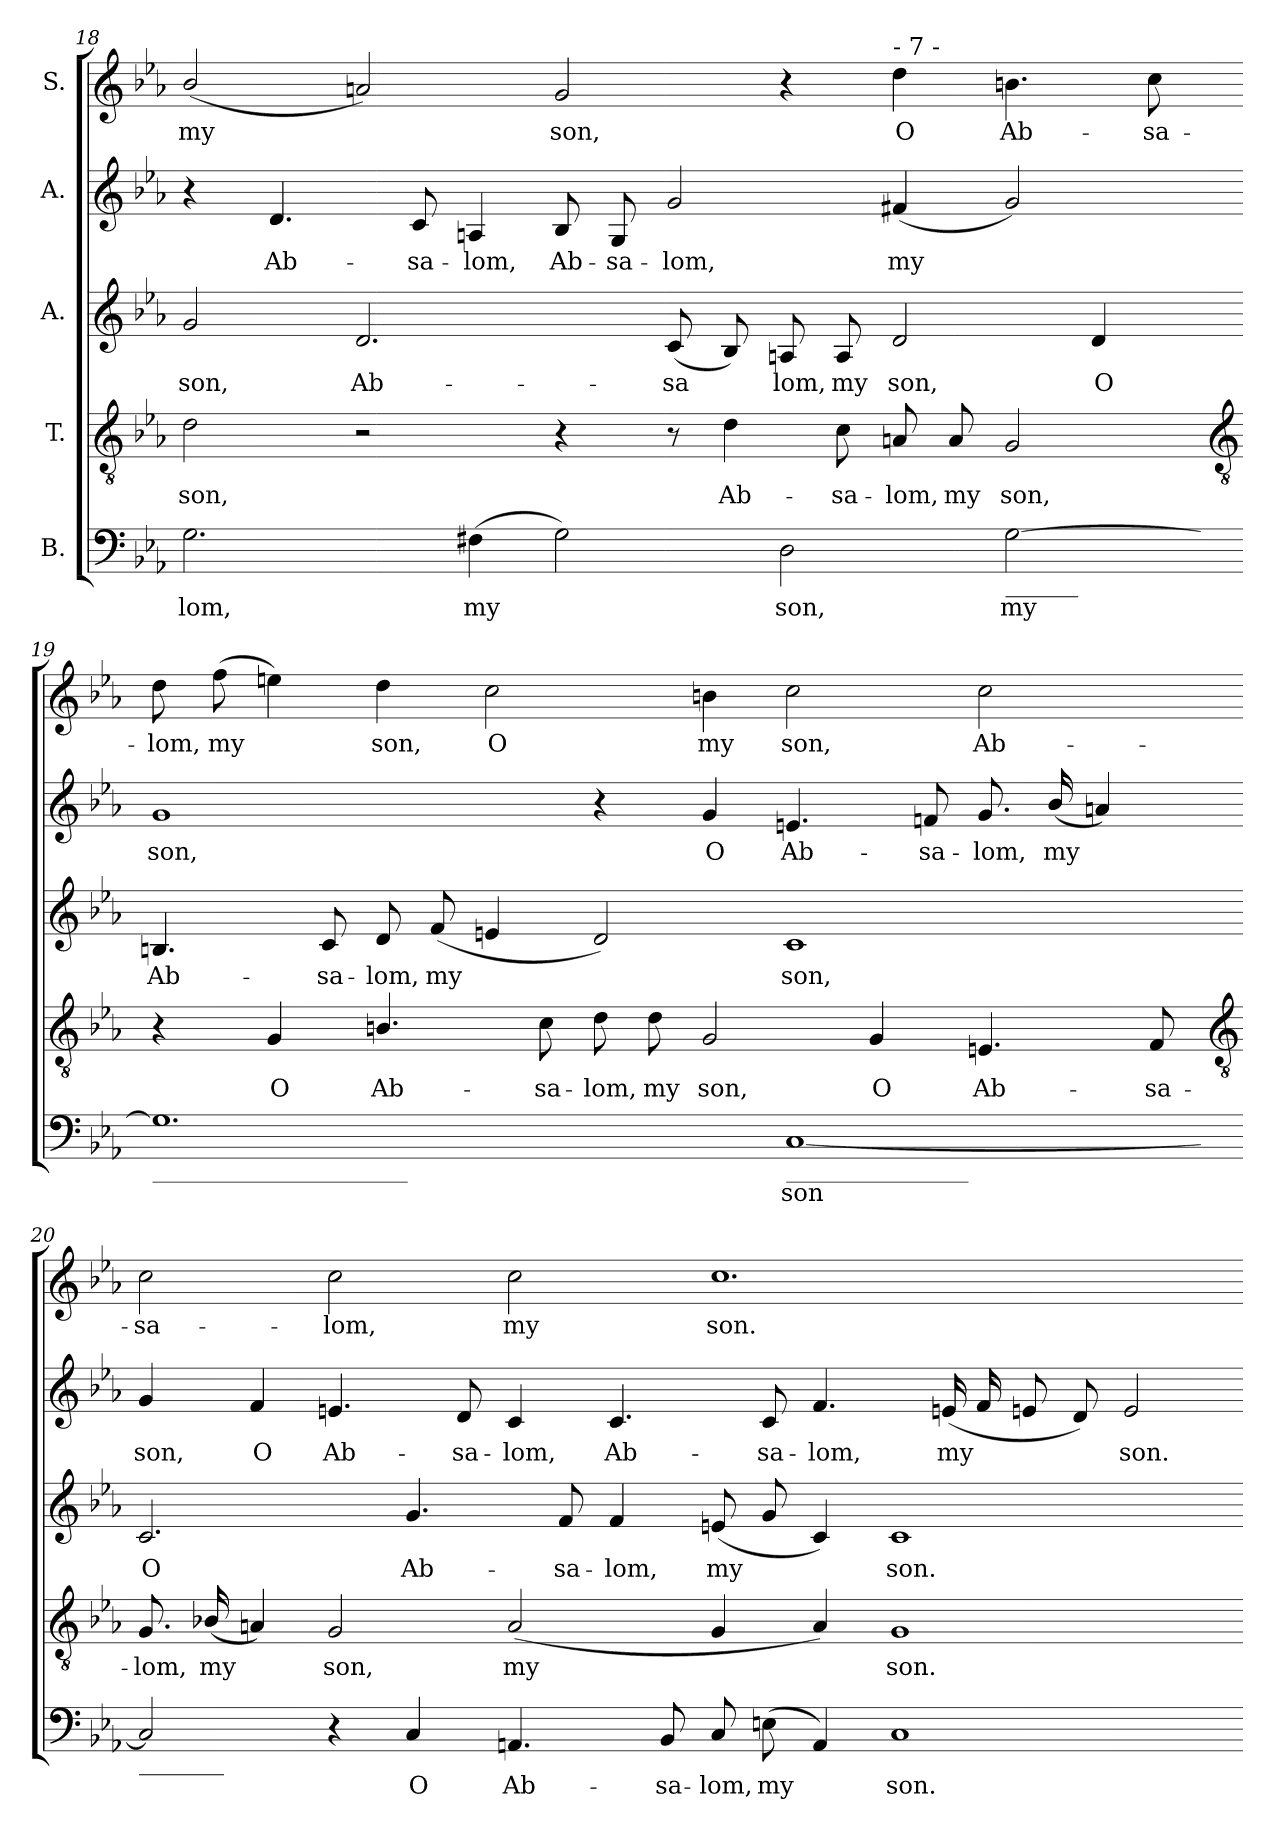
**kern	**text	**kern	**text	**kern	**text	**kern	**text	**kern	**text
*part5	*part5	*part4	*part4	*part3	*part3	*part2	*part2	*part1	*part1
*staff5	*staff5	*staff4	*staff4	*staff3	*staff3	*staff2	*staff2	*staff1	*staff1
*I"B.	*	*I"T.	*	*I"A.	*	*I"A.	*	*I"S.	*
!!LO:LB:g=z
*clefF4	*	*clefGv2	*	*clefG2	*	*clefG2	*	*clefG2	*
*k[b-e-a-]	*	*k[b-e-a-]	*	*k[b-e-a-]	*	*k[b-e-a-]	*	*k[b-e-a-]	*
*E-:	*	*E-:	*	*E-:	*	*E-:	*	*E-:	*
=18	=18	=18	=18	=18	=18	=18	=18	=18	=18
!	!LO:LY:b	!	!LO:LY:b	!	!LO:LY:b	!	!	!	!LO:LY:b
2.G	-lom,	2d	son,	2g	son,	4r	.	(<2b-/	my
!	!	!	!	!	!	!	!LO:LY:b	!	!
.	.	.	.	.	.	4.d	Ab-	.	.
!	!	!	!	!	!LO:LY:b	!	!	!	!
.	.	2r	.	2.d	Ab-	.	.	2an)	.
!	!	!	!	!	!	!	!LO:LY:b	!	!
.	.	.	.	.	.	8c	-sa-	.	.
!	!LO:LY:b	!	!	!	!	!	!LO:LY:b	!	!
(>4F#X	my	.	.	.	.	4An	-lom,	.	.
!	!	!	!	!	!	!	!LO:LY:b	!	!LO:LY:b
2G)	.	4r	.	.	.	8B-	Ab-	2g	son,
!	!	!	!	!	!	!	!LO:LY:b	!	!
.	.	.	.	.	.	8G	-sa-	.	.
!	!	!	!	!	!LO:LY:b	!	!LO:LY:b	!	!
.	.	8r	.	(<8c	-sa	2g	-lom,	.	.
!	!	!	!LO:LY:b	!	!	!	!	!	!
.	.	4d	Ab-	8B-)	.	.	.	.	.
!	!LO:LY:b	!	!	!	!LO:LY:b	!	!	!	!
2D	son,	.	.	8An	lom,	.	.	4r	.
!	!	!	!LO:LY:b	!	!LO:LY:b	!	!	!	!
.	.	8c	-sa-	8A	my	.	.	.	.
!	!	!	!	!	!	!	!	!LO:TX:a:t=- 7 -	!
!	!	!	!LO:LY:b	!	!LO:LY:b	!	!LO:LY:b	!	!LO:LY:b
.	.	8An/	-lom,	2d	son,	(<4f#X	my	4dd	O
!	!	!	!LO:LY:b	!	!	!	!	!	!
.	.	8A/	my	.	.	.	.	.	.
!LO:TX:b:t=______	!	!	!	!	!	!	!	!	!
!	!LO:LY:b	!	!LO:LY:b	!	!	!	!	!	!LO:LY:b
[2G	my	2G/	son,	.	.	2g)	.	4.bn	Ab-
!	!	!	!	!	!LO:LY:b	!	!	!	!
.	.	.	.	4d	O	.	.	.	.
!	!	!	!	!	!	!	!	!	!LO:LY:b
.	.	.	.	.	.	.	.	8cc	-sa-
!!LO:LB:g=z
=19-	=19-	=19-	=19-	=19-	=19-	=19-	=19-	=19-	=19-
*	*	*clefGv2	*	*	*	*	*	*	*
!LO:TX:b:t=_____________________	!	!	!	!	!	!	!	!	!
!	!	!	!	!	!LO:LY:b	!	!LO:LY:b	!	!LO:LY:b
1.G]	.	4r	.	4.Bn	Ab-	1g	son,	8dd	-lom,
!	!	!	!	!	!	!	!	!	!LO:LY:b
.	.	.	.	.	.	.	.	(>8ff	my
!	!	!	!LO:LY:b	!	!	!	!	!	!
.	.	4G/	O	.	.	.	.	4een)	.
!	!	!	!	!	!LO:LY:b	!	!	!	!
.	.	.	.	8c	-sa-	.	.	.	.
!	!	!	!LO:LY:b	!	!LO:LY:b	!	!	!	!LO:LY:b
.	.	4.Bn/	Ab-	8d	-lom,	.	.	4dd	son,
!	!	!	!	!	!LO:LY:b	!	!	!	!
.	.	.	.	(<8f	my	.	.	.	.
!	!	!	!	!	!	!	!	!	!LO:LY:b
.	.	.	.	4en	.	.	.	2cc	O
!	!	!	!LO:LY:b	!	!	!	!	!	!
.	.	8c	-sa-	.	.	.	.	.	.
!	!	!	!LO:LY:b	!	!	!	!	!	!
.	.	8d	-lom,	2d)	.	4r	.	.	.
!	!	!	!LO:LY:b	!	!	!	!	!	!
.	.	8d	my	.	.	.	.	.	.
!	!	!	!LO:LY:b	!	!	!	!LO:LY:b	!	!LO:LY:b
.	.	2G	son,	.	.	4g	O	4bn	my
!LO:TX:b:t=_______________	!	!	!	!	!	!	!	!	!
!	!LO:LY:b	!	!	!	!LO:LY:b	!	!LO:LY:b	!	!LO:LY:b
[1C	son	.	.	1c	son,	4.en	Ab-	2cc	son,
!	!	!	!LO:LY:b	!	!	!	!	!	!
.	.	4G	O	.	.	.	.	.	.
!	!	!	!	!	!	!	!LO:LY:b	!	!
.	.	.	.	.	.	8f	-sa-	.	.
!	!	!	!LO:LY:b	!	!	!	!LO:LY:b	!	!LO:LY:b
.	.	4.En	Ab-	.	.	8.g	-lom,	2cc	Ab-
!	!	!	!	!	!	!	!LO:LY:b	!	!
.	.	.	.	.	.	(<16b-/	my	.	.
.	.	.	.	.	.	4an)	.	.	.
!	!	!	!LO:LY:b	!	!	!	!	!	!
.	.	8F	-sa-	.	.	.	.	.	.
!!LO:LB:g=z
=20-	=20-	=20-	=20-	=20-	=20-	=20-	=20-	=20-	=20-
*	*	*clefGv2	*	*	*	*	*	*	*
!LO:TX:b:t=_______	!	!	!	!	!	!	!	!	!
!	!	!	!LO:LY:b	!	!LO:LY:b	!	!LO:LY:b	!	!LO:LY:b
2C]	.	8.G	-lom,	2.c	O	4g	son,	2cc	-sa-
!	!	!	!LO:LY:b	!	!	!	!	!	!
.	.	(<16B-/	my	.	.	.	.	.	.
!	!	!	!	!	!	!	!LO:LY:b	!	!
.	.	4An)	.	.	.	4f	O	.	.
!	!	!	!LO:LY:b	!	!	!	!LO:LY:b	!	!LO:LY:b
4r	.	2G	son,	.	.	4.en	Ab-	2cc	-lom,
!	!LO:LY:b	!	!	!	!LO:LY:b	!	!	!	!
4C	O	.	.	4.g	Ab-	.	.	.	.
!	!	!	!	!	!	!	!LO:LY:b	!	!
.	.	.	.	.	.	8d	-sa-	.	.
!	!LO:LY:b	!	!LO:LY:b	!	!	!	!LO:LY:b	!	!LO:LY:b
4.AAn	Ab-	(<2A	my	.	.	4c	-lom,	2cc	my
!	!	!	!	!	!LO:LY:b	!	!	!	!
.	.	.	.	8f	-sa-	.	.	.	.
!	!	!	!	!	!LO:LY:b	!	!LO:LY:b	!	!
.	.	.	.	4f	-lom,	4.c	Ab-	.	.
!	!LO:LY:b	!	!	!	!	!	!	!	!
8BB-	-sa-	.	.	.	.	.	.	.	.
!	!LO:LY:b	!	!	!	!LO:LY:b	!	!	!	!LO:LY:b
8C	-lom,	4G	.	(<8en	my	.	.	1.cc	son.
!	!LO:LY:b	!	!	!	!	!	!LO:LY:b	!	!
(<8En	my	.	.	8g	.	8c	-sa-	.	.
!	!	!	!	!	!	!	!LO:LY:b	!	!
4AA)	.	4A)	.	4c)	.	4.f	-lom,	.	.
!	!LO:LY:b	!	!LO:LY:b	!	!LO:LY:b	!	!	!	!
1C	son.	1G	son.	1c	son.	.	.	.	.
!	!	!	!	!	!	!	!LO:LY:b	!	!
.	.	.	.	.	.	(<16en	my	.	.
.	.	.	.	.	.	16f	.	.	.
.	.	.	.	.	.	8en	.	.	.
.	.	.	.	.	.	8d)	.	.	.
!	!	!	!	!	!	!	!LO:LY:b	!	!
.	.	.	.	.	.	2e	son.	.	.
=-	=-	=-	=-	=-	=-	=-	=-	=-	=-
*-	*-	*-	*-	*-	*-	*-	*-	*-	*-
